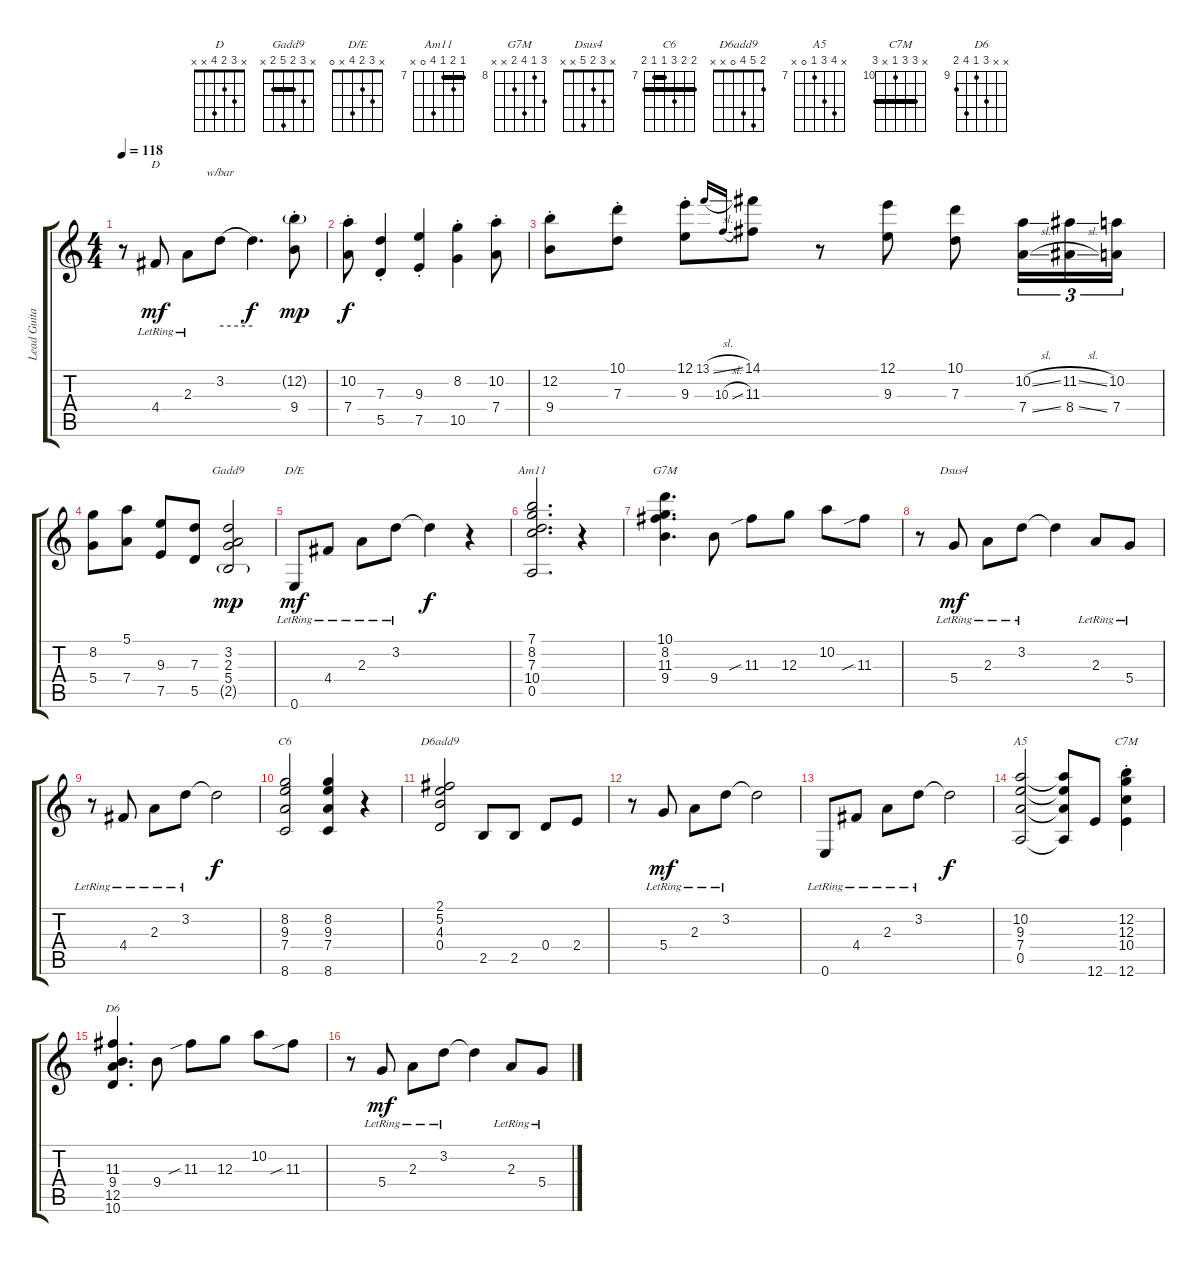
\track ("Lead Guitar" "Lead Guita") {instrument electricguitarclean}
\staff {score tabs}
\tuning (E4 B3 G3 D3 A2 E2) {hide}
\chord ("D" x 3 2 4 x x)
\chord ("Gadd9" x 3 2 5 2 x) {barre 2}
\chord ("D/E" x 3 2 4 x 0)
\chord ("Am11" 7 8 7 10 0 x) {firstfret 7 barre 7}
\chord ("G7M" 10 8 11 9 x x) {firstfret 8}
\chord ("Dsus4" x 3 2 5 x x)
\chord ("C6" 8 8 9 7 7 8) {firstfret 7 barre (7 8)}
\chord ("D6add9" 2 5 4 0 x x)
\chord ("A5" x 10 9 7 0 x) {firstfret 7}
\chord ("C7M" x 12 12 10 x 12) {firstfret 10 barre 12}
\chord ("D6" x x 11 9 12 10) {firstfret 9}
\ts (4 4)
\tempo 118
\clef g2
\ks c
r.8{dy f} 4.4{lr}.8{ch "D" dy mf} 2.3{lr}.8 3.2.8{tbe (hold default 0 0 60 0)} 3.2{t}.4{d dy f} (12.2{g st} 9.4{st}).8{dy mp} |
(10.2{st} 7.4{st}).8{dy f} (7.3{st} 5.5{st}).4 (9.3{st} 7.5{st}).4 (8.2{st} 10.5{st}).4 (10.2{st} 7.4{st}).8 |
(12.2{st} 9.4{st}).8 (10.1{st} 7.3{st}).8 (12.1{st} 9.3{st}).8 13.1{sl}.16{gr onbeat} 10.3{sl}.16{gr onbeat} (14.1 11.3).8 r.8 (12.1 9.3).8 (10.1 7.3).8 (10.2{sl} 7.4{sl}).16{tu (3 2)} (11.2{sl} 8.4{sl}).16{tu (3 2)} (10.2 7.4).16{tu (3 2)} |
(8.2 5.4).8 (5.1 7.4).8 (9.3 7.5).8 (7.3 5.5).8 (3.2 2.3 5.4 2.5{g}).2{ch "Gadd9" dy mp} |
0.6{lr}.8{ch "D/E" dy mf} 4.4{lr}.8 2.3{lr}.8 3.2{lr}.8 3.2{t}.4{dy f} r.4 |
(7.1 8.2 7.3 10.4 0.5).2{d ch "Am11"} r.4 |
(10.1 8.2 11.3 9.4).4{d ch "G7M"} 9.4.8 11.3{sib}.8 12.3.8 10.2.8 11.3{sib}.8 |
r.8 5.4{lr}.8{ch "Dsus4" dy mf} 2.3{lr}.8 3.2{lr}.8 3.2{t}.4 2.3{lr}.8 5.4{lr}.8 |
r.8 4.4{lr}.8 2.3{lr}.8 3.2{lr}.8 3.2{t}.2{dy f} |
(8.2 9.3 7.4 8.6).2{ch "C6"} (8.2 9.3 7.4 8.6).4 r.4 |
(2.1 5.2 4.3 0.4).2{ch "D6add9"} 2.5.8 2.5.8 0.4.8 2.4.8 |
r.8 5.4{lr}.8{dy mf} 2.3{lr}.8 3.2{lr}.8 3.2{t}.2 |
0.6{lr}.8 4.4{lr}.8 2.3{lr}.8 3.2{lr}.8 3.2{t}.2{dy f} |
(10.2 9.3 7.4 0.5).2{ch "A5"} (10.2{t} 9.3{t} 7.4{t} 0.5{t}).8 12.6.8 (12.2{st} 12.3{st} 10.4{st} 12.6{st}).4{ch "C7M"} |
(11.3 9.4 12.5 10.6).4{d ch "D6"} 9.4.8 11.3{sib}.8 12.3.8 10.2.8 11.3{sib}.8 |
r.8 5.4{lr}.8{dy mf} 2.3{lr}.8 3.2{lr}.8 3.2{t}.4 2.3{lr}.8 5.4{lr}.8
